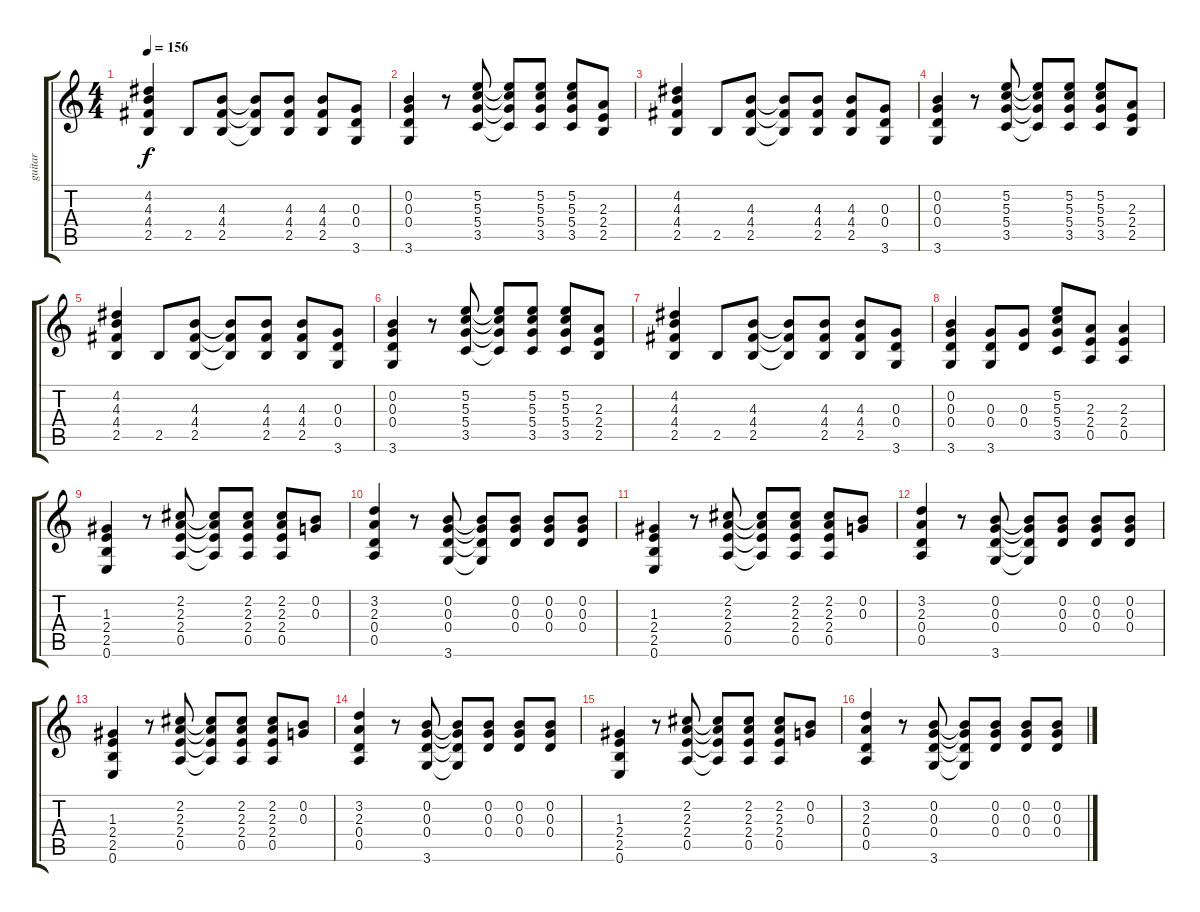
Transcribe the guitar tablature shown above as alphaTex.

\track ("guitar" "guitar") {instrument distortionguitar}
\staff {score tabs}
\tuning (E4 B3 G3 D3 A2 E2) {hide}
\ts (4 4)
\tempo 156
\clef g2
\ks c
(4.2 4.3 4.4 2.5).4{dy f} 2.5.8 (4.3 4.4 2.5).8 (4.3{t} 4.4{t} 2.5{t}).8 (4.3 4.4 2.5).8 (4.3 4.4 2.5).8 (0.3 0.4 3.6).8 |
(0.2 0.3 0.4 3.6).4 r.8 (5.2 5.3 5.4 3.5).8 (5.2{t} 5.3{t} 5.4{t} 3.5{t}).8 (5.2 5.3 5.4 3.5).8 (5.2 5.3 5.4 3.5).8 (2.3 2.4 2.5).8 |
(4.2 4.3 4.4 2.5).4 2.5.8 (4.3 4.4 2.5).8 (4.3{t} 4.4{t} 2.5{t}).8 (4.3 4.4 2.5).8 (4.3 4.4 2.5).8 (0.3 0.4 3.6).8 |
(0.2 0.3 0.4 3.6).4 r.8 (5.2 5.3 5.4 3.5).8 (5.2{t} 5.3{t} 5.4{t} 3.5{t}).8 (5.2 5.3 5.4 3.5).8 (5.2 5.3 5.4 3.5).8 (2.3 2.4 2.5).8 |
(4.2 4.3 4.4 2.5).4 2.5.8 (4.3 4.4 2.5).8 (4.3{t} 4.4{t} 2.5{t}).8 (4.3 4.4 2.5).8 (4.3 4.4 2.5).8 (0.3 0.4 3.6).8 |
(0.2 0.3 0.4 3.6).4 r.8 (5.2 5.3 5.4 3.5).8 (5.2{t} 5.3{t} 5.4{t} 3.5{t}).8 (5.2 5.3 5.4 3.5).8 (5.2 5.3 5.4 3.5).8 (2.3 2.4 2.5).8 |
(4.2 4.3 4.4 2.5).4 2.5.8 (4.3 4.4 2.5).8 (4.3{t} 4.4{t} 2.5{t}).8 (4.3 4.4 2.5).8 (4.3 4.4 2.5).8 (0.3 0.4 3.6).8 |
(0.2 0.3 0.4 3.6).4 (0.3 0.4 3.6).8 (0.3 0.4).8 (5.2 5.3 5.4 3.5).8 (2.3 2.4 0.5).8 (2.3 2.4 0.5).4 |
(1.3 2.4 2.5 0.6).4 r.8 (2.2 2.3 2.4 0.5).8 (2.2{t} 2.3{t} 2.4{t} 0.5{t}).8 (2.2 2.3 2.4 0.5).8 (2.2 2.3 2.4 0.5).8 (0.2 0.3).8 |
(3.2 2.3 0.4 0.5).4 r.8 (0.2 0.3 0.4 3.6).8 (0.2{t} 0.3{t} 0.4{t} 3.6{t}).8 (0.2 0.3 0.4).8 (0.2 0.3 0.4).8 (0.2 0.3 0.4).8 |
(1.3 2.4 2.5 0.6).4 r.8 (2.2 2.3 2.4 0.5).8 (2.2{t} 2.3{t} 2.4{t} 0.5{t}).8 (2.2 2.3 2.4 0.5).8 (2.2 2.3 2.4 0.5).8 (0.2 0.3).8 |
(3.2 2.3 0.4 0.5).4 r.8 (0.2 0.3 0.4 3.6).8 (0.2{t} 0.3{t} 0.4{t} 3.6{t}).8 (0.2 0.3 0.4).8 (0.2 0.3 0.4).8 (0.2 0.3 0.4).8 |
(1.3 2.4 2.5 0.6).4 r.8 (2.2 2.3 2.4 0.5).8 (2.2{t} 2.3{t} 2.4{t} 0.5{t}).8 (2.2 2.3 2.4 0.5).8 (2.2 2.3 2.4 0.5).8 (0.2 0.3).8 |
(3.2 2.3 0.4 0.5).4 r.8 (0.2 0.3 0.4 3.6).8 (0.2{t} 0.3{t} 0.4{t} 3.6{t}).8 (0.2 0.3 0.4).8 (0.2 0.3 0.4).8 (0.2 0.3 0.4).8 |
(1.3 2.4 2.5 0.6).4 r.8 (2.2 2.3 2.4 0.5).8 (2.2{t} 2.3{t} 2.4{t} 0.5{t}).8 (2.2 2.3 2.4 0.5).8 (2.2 2.3 2.4 0.5).8 (0.2 0.3).8 |
(3.2 2.3 0.4 0.5).4 r.8 (0.2 0.3 0.4 3.6).8 (0.2{t} 0.3{t} 0.4{t} 3.6{t}).8 (0.2 0.3 0.4).8 (0.2 0.3 0.4).8 (0.2 0.3 0.4).8
